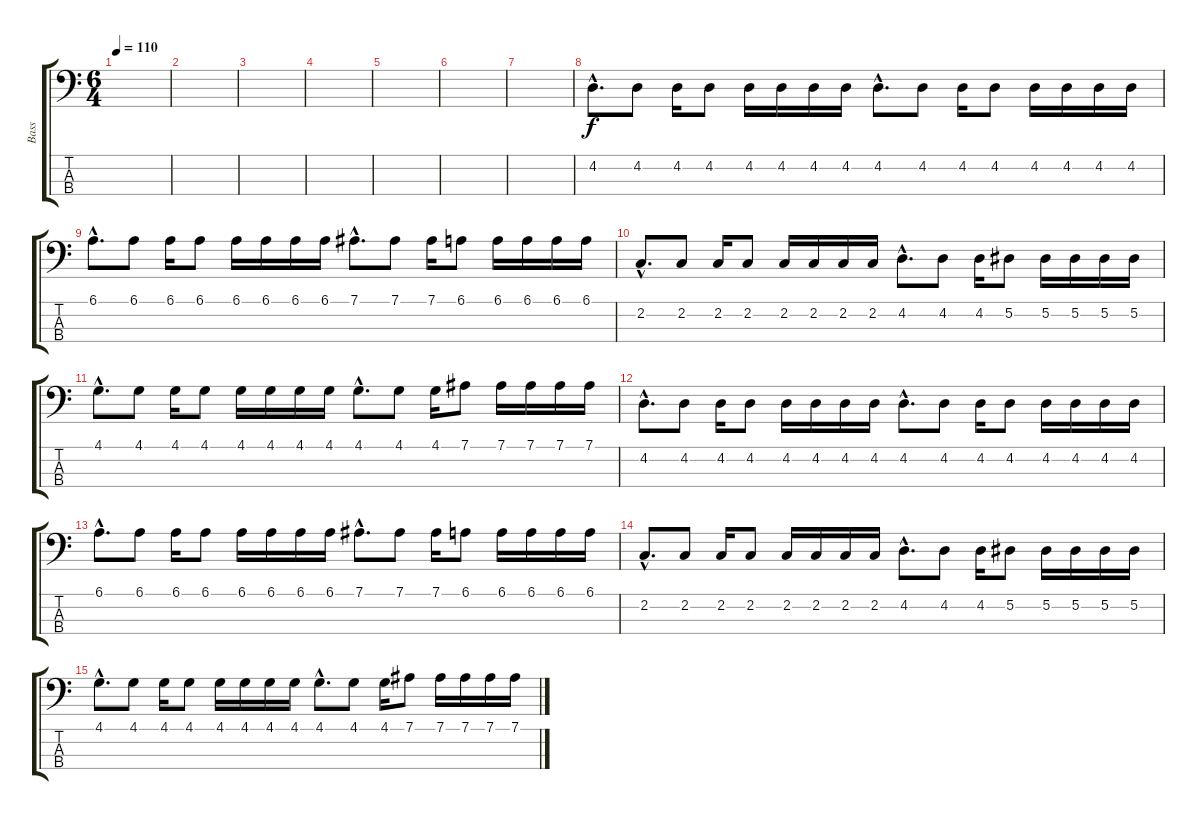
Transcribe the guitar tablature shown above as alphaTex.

\track ("Bass" "Bass") {instrument electricbasspick}
\staff {score tabs}
\tuning (Eb2 Bb1 F1 C1) {hide}
\ts (6 4)
\tempo 110
\clef f4
\ks c
|
|
|
|
|
|
|
4.2{hac}.8{d} 4.2.8 4.2.16 4.2.8 4.2.16 4.2.16 4.2.16 4.2.16 4.2{hac}.8{d} 4.2.8 4.2.16 4.2.8 4.2.16 4.2.16 4.2.16 4.2.16 |
6.1{hac}.8{d} 6.1.8 6.1.16 6.1.8 6.1.16 6.1.16 6.1.16 6.1.16 7.1{hac}.8{d} 7.1.8 7.1.16 6.1.8 6.1.16 6.1.16 6.1.16 6.1.16 |
2.2{hac}.8{d} 2.2.8 2.2.16 2.2.8 2.2.16 2.2.16 2.2.16 2.2.16 4.2{hac}.8{d} 4.2.8 4.2.16 5.2.8 5.2.16 5.2.16 5.2.16 5.2.16 |
4.1{hac}.8{d} 4.1.8 4.1.16 4.1.8 4.1.16 4.1.16 4.1.16 4.1.16 4.1{hac}.8{d} 4.1.8 4.1.16 7.1.8 7.1.16 7.1.16 7.1.16 7.1.16 |
4.2{hac}.8{d} 4.2.8 4.2.16 4.2.8 4.2.16 4.2.16 4.2.16 4.2.16 4.2{hac}.8{d} 4.2.8 4.2.16 4.2.8 4.2.16 4.2.16 4.2.16 4.2.16 |
6.1{hac}.8{d} 6.1.8 6.1.16 6.1.8 6.1.16 6.1.16 6.1.16 6.1.16 7.1{hac}.8{d} 7.1.8 7.1.16 6.1.8 6.1.16 6.1.16 6.1.16 6.1.16 |
2.2{hac}.8{d} 2.2.8 2.2.16 2.2.8 2.2.16 2.2.16 2.2.16 2.2.16 4.2{hac}.8{d} 4.2.8 4.2.16 5.2.8 5.2.16 5.2.16 5.2.16 5.2.16 |
4.1{hac}.8{d} 4.1.8 4.1.16 4.1.8 4.1.16 4.1.16 4.1.16 4.1.16 4.1{hac}.8{d} 4.1.8 4.1.16 7.1.8 7.1.16 7.1.16 7.1.16 7.1.16
